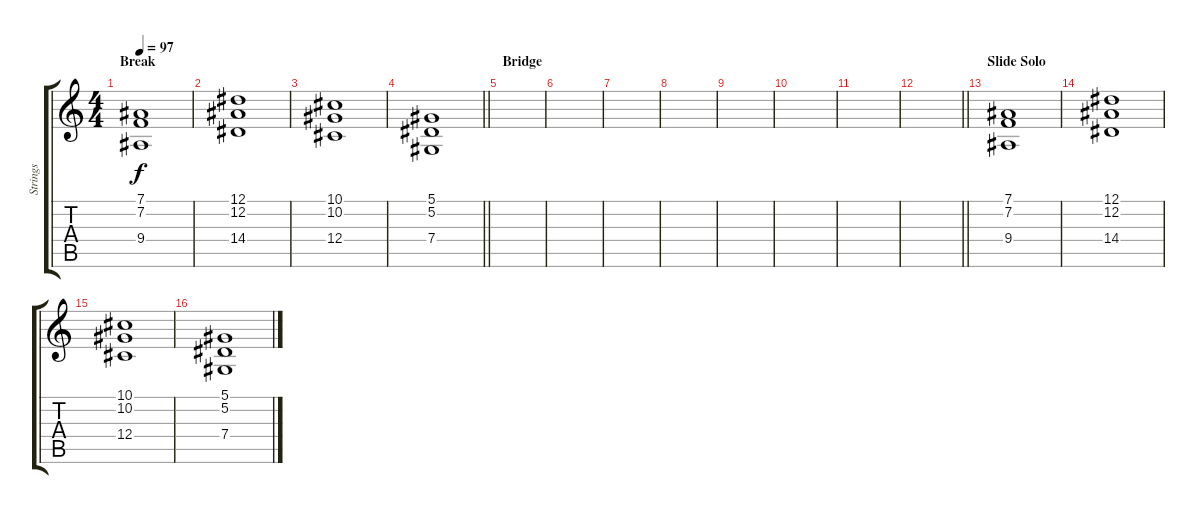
\track ("Strings" "Strings") {instrument stringensemble1}
\staff {score tabs}
\tuning (Eb4 Bb3 Gb3 Db3 Ab2 Eb2) {hide}
\ts (4 4)
\section ("" "Break")
\tempo 97
\clef g2
\ks c
(7.1 7.2 9.4).1{dy f} |
(12.1 12.2 14.4).1 |
(10.1 10.2 12.4).1 |
\barLineRight lightlight
(5.1 5.2 7.4).1 |
\section ("" "Bridge")
|
|
|
|
|
|
|
\barLineRight lightlight
|
\section ("" "Slide Solo")
(7.1 7.2 9.4).1{volume 13} |
(12.1 12.2 14.4).1 |
(10.1 10.2 12.4).1 |
(5.1 5.2 7.4).1
